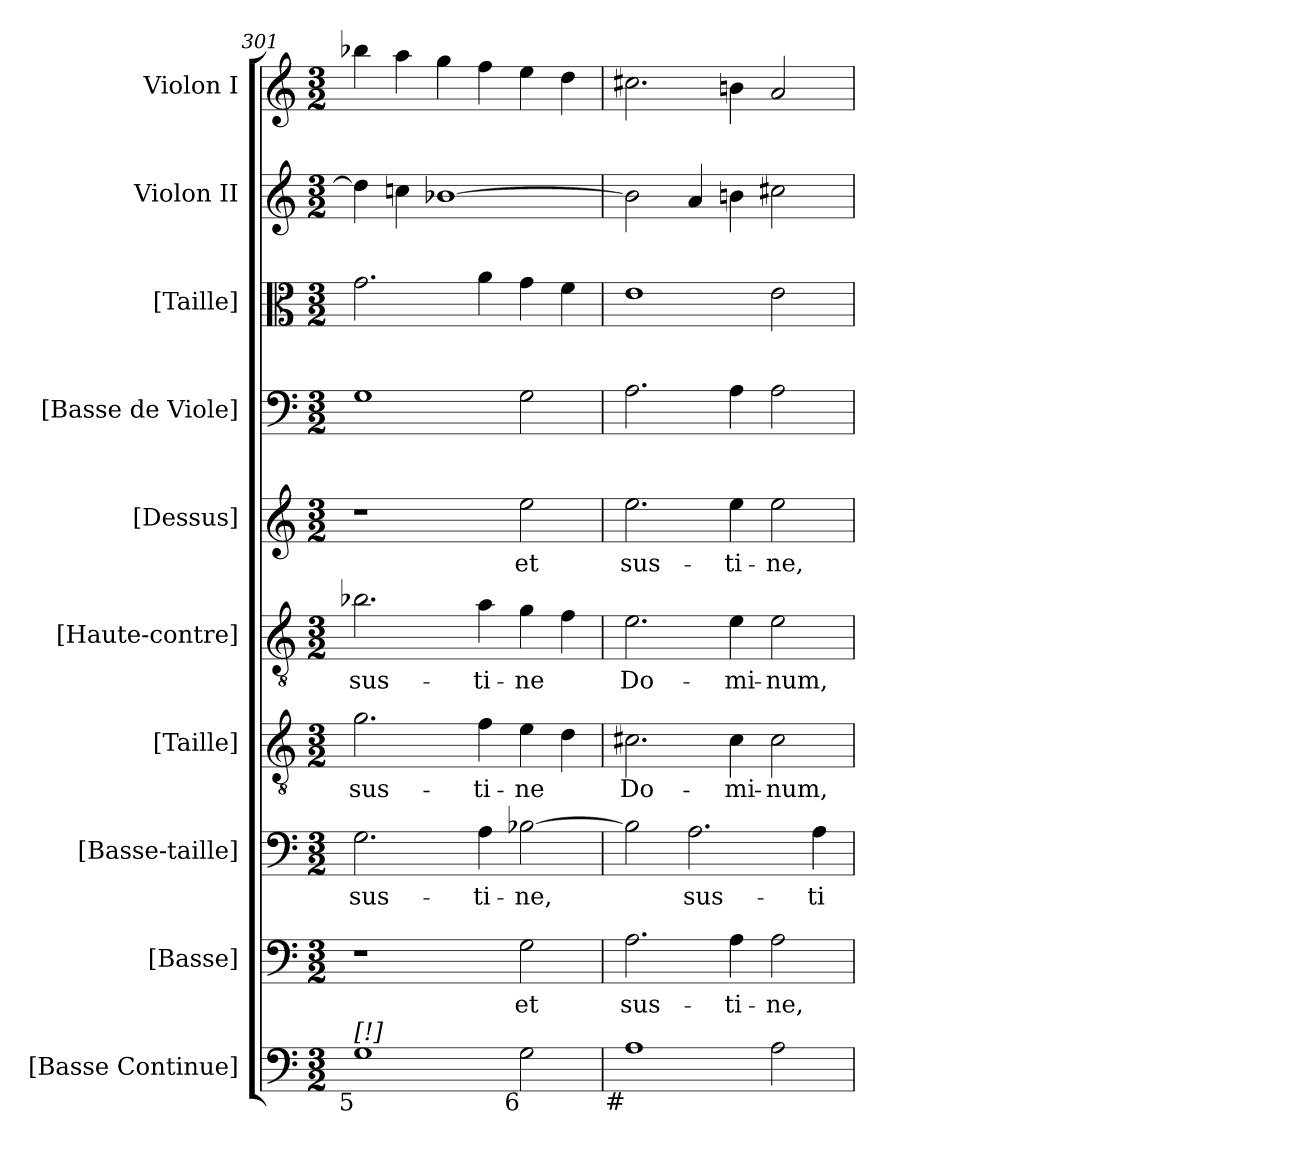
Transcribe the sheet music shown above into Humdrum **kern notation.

**kern	**kern	**text	**kern	**text	**kern	**text	**kern	**text	**kern	**text	**kern	**kern	**kern	**kern
*part10	*part9	*part9	*part8	*part8	*part7	*part7	*part6	*part6	*part5	*part5	*part4	*part3	*part2	*part1
*staff10	*staff9	*staff9	*staff8	*staff8	*staff7	*staff7	*staff6	*staff6	*staff5	*staff5	*staff4	*staff3	*staff2	*staff1
*I"[Basse Continue]	*I"[Basse]	*	*I"[Basse-taille]	*	*I"[Taille]	*	*I"[Haute-contre]	*	*I"[Dessus]	*	*I"[Basse de Viole]	*I"[Taille]	*I"Violon II	*I"Violon I
*I'B.c.	*I'B.	*	*I'B.t.	*	*I'T.	*	*I'H.C.	*	*I'D.	*	*	*	*I'Vln. II	*I'Vln. I
*clefF4	*clefF4	*	*clefF4	*	*clefGv2	*	*clefGv2	*	*clefG2	*	*clefF4	*clefC3	*clefG2	*clefG2
*	*	*	*	*	*ITrd7c12	*	*ITrd7c12	*	*	*	*	*	*	*
*k[]	*k[]	*	*k[]	*	*k[]	*	*k[]	*	*k[]	*	*k[]	*k[]	*k[]	*k[]
*M3/2	*M3/2	*	*M3/2	*	*M3/2	*	*M3/2	*	*M3/2	*	*M3/2	*M3/2	*M3/2	*M3/2
=301	=301	=301	=301	=301	=301	=301	=301	=301	=301	=301	=301	=301	=301	=301
!	!	!	!	!LO:LY:b:color=#000000	!	!	!	!	!	!	!	!	!	!
!	!	!	!	!	!	!LO:LY:b:color=#000000	!	!	!	!	!	!	!	!
!LO:TX:b:rj:t=5	!	!	!	!	!	!	!	!	!	!	!	!	!	!
!LO:TX:t=[!]	!	!	!	!	!	!	!	!	!	!	!	!	!	!
!	!	!	!	!	!	!	!	!LO:LY:b:color=#000000	!	!	!	!	!	!
1Gi	1r	.	2.Gi\	sus-	2.Gi\	sus-	2.B-Xi\	sus-	1r	.	1Gi	2.gi\	4ddi\]	4bb-Xi\
.	.	.	.	.	.	.	.	.	.	.	.	.	4ccni\	4aai\
.	.	.	.	.	.	.	.	.	.	.	.	.	[1b-Xi	4ggi\
!	!	!	!	!LO:LY:b:color=#000000	!	!	!	!	!	!	!	!	!	!
!	!	!	!	!	!	!LO:LY:b:color=#000000	!	!	!	!	!	!	!	!
!	!	!	!	!	!	!	!	!LO:LY:b:color=#000000	!	!	!	!	!	!
.	.	.	4Ai\	-ti-	4Fi\	-ti-	4Ai\	-ti-	.	.	.	4ai\	.	4ffi\
!	!	!LO:LY:b:color=#000000	!	!	!	!	!	!	!	!	!	!	!	!
!	!	!	!	!LO:LY:b:color=#000000	!	!	!	!	!	!	!	!	!	!
!	!	!	!	!	!	!LO:LY:b:color=#000000	!	!	!	!	!	!	!	!
!	!	!	!	!	!	!	!	!LO:LY:b:color=#000000	!	!	!	!	!	!
!LO:TX:b:rj:t=6	!	!	!	!	!	!	!	!	!	!	!	!	!	!
!	!	!	!	!	!	!	!	!	!	!LO:LY:b:color=#000000	!	!	!	!
2Gi\	2Gi\	et	[2B-Xi\	-ne,	4Ei\	-ne	4Gi\	-ne	2eei\	et	2Gi\	4gi\	.	4eei\
.	.	.	.	.	4Di\	.	4Fi\	.	.	.	.	4fi\	.	4ddi\
=302	=302	=302	=302	=302	=302	=302	=302	=302	=302	=302	=302	=302	=302	=302
!	!	!LO:LY:b:color=#000000	!	!	!	!	!	!	!	!	!	!	!	!
!	!	!	!	!	!	!LO:LY:b:color=#000000	!	!	!	!	!	!	!	!
!	!	!	!	!	!	!	!	!LO:LY:b:color=#000000	!	!	!	!	!	!
!LO:TX:b:rj:t=#	!	!	!	!	!	!	!	!	!	!	!	!	!	!
!	!	!	!	!	!	!	!	!	!	!LO:LY:b:color=#000000	!	!	!	!
1Ai	2.Ai\	sus-	2B-i\]	.	2.C#Xi\	Do-	2.Ei\	Do-	2.eei\	sus-	2.Ai\	1ei	2b-i\]	2.cc#Xi\
!	!	!	!	!LO:LY:b:color=#000000	!	!	!	!	!	!	!	!	!	!
.	.	.	2.Ai\	sus-	.	.	.	.	.	.	.	.	4ai/	.
!	!	!LO:LY:b:color=#000000	!	!	!	!	!	!	!	!	!	!	!	!
!	!	!	!	!	!	!LO:LY:b:color=#000000	!	!	!	!	!	!	!	!
!	!	!	!	!	!	!	!	!LO:LY:b:color=#000000	!	!	!	!	!	!
!	!	!	!	!	!	!	!	!	!	!LO:LY:b:color=#000000	!	!	!	!
.	4Ai\	-ti-	.	.	4C#i\	-mi-	4Ei\	-mi-	4eei\	-ti-	4Ai\	.	4bni\	4bni\
!	!	!LO:LY:b:color=#000000	!	!	!	!	!	!	!	!	!	!	!	!
!	!	!	!	!	!	!LO:LY:b:color=#000000	!	!	!	!	!	!	!	!
!	!	!	!	!	!	!	!	!LO:LY:b:color=#000000	!	!	!	!	!	!
!	!	!	!	!	!	!	!	!	!	!LO:LY:b:color=#000000	!	!	!	!
2Ai\	2Ai\	-ne,	.	.	2C#i\	-num,	2Ei\	-num,	2eei\	-ne,	2Ai\	2ei\	2cc#Xi\	2ai/
!	!	!	!	!LO:LY:b:color=#000000	!	!	!	!	!	!	!	!	!	!
.	.	.	4Ai\	-ti-	.	.	.	.	.	.	.	.	.	.
=	=	=	=	=	=	=	=	=	=	=	=	=	=	=
*-	*-	*-	*-	*-	*-	*-	*-	*-	*-	*-	*-	*-	*-	*-
